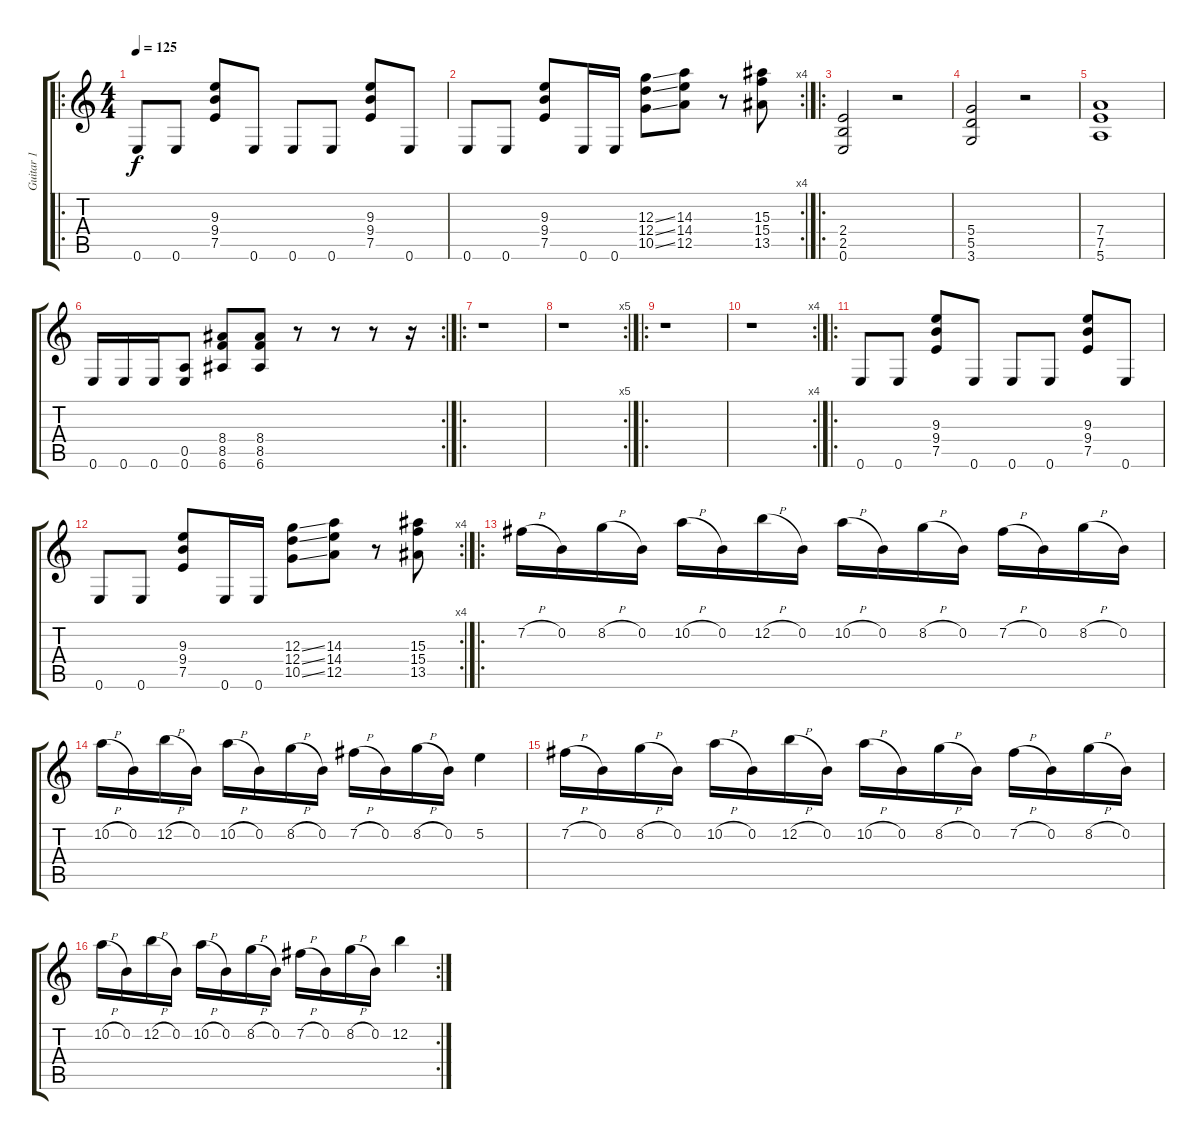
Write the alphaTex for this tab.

\track ("Guitar 1" "Guitar 1") {instrument distortionguitar}
\staff {score tabs}
\tuning (E4 B3 G3 D3 A2 E2) {hide}
\ro
\ts (4 4)
\tempo 125
\clef g2
\ks c
0.6.8{dy f} 0.6.8 (9.3 9.4 7.5).8 0.6.8 0.6.8 0.6.8 (9.3 9.4 7.5).8 0.6.8 |
\rc 4
0.6.8 0.6.8 (9.3 9.4 7.5).8 0.6.16 0.6.16 (12.3{ss} 12.4{ss} 10.5{ss}).8 (14.3 14.4 12.5).8 r.8 (15.3 15.4 13.5).8 |
\ro
(2.4 2.5 0.6).2 r.2 |
(5.4 5.5 3.6).2 r.2 |
(7.4 7.5 5.6).1 |
\rc 2
0.6.16 0.6.16 0.6.16 (0.5 0.6).8 (8.4 8.5 6.6).8 (8.4 8.5 6.6).8 r.8 r.8 r.8 r.16 |
\ro
r.1 |
\rc 5
r.1 |
\ro
r.1 |
\rc 4
r.1 |
\ro
0.6.8 0.6.8 (9.3 9.4 7.5).8 0.6.8 0.6.8 0.6.8 (9.3 9.4 7.5).8 0.6.8 |
\rc 4
0.6.8 0.6.8 (9.3 9.4 7.5).8 0.6.16 0.6.16 (12.3{ss} 12.4{ss} 10.5{ss}).8 (14.3 14.4 12.5).8 r.8 (15.3 15.4 13.5).8 |
\ro
7.2{h}.16 0.2.16 8.2{h}.16 0.2.16 10.2{h}.16 0.2.16 12.2{h}.16 0.2.16 10.2{h}.16 0.2.16 8.2{h}.16 0.2.16 7.2{h}.16 0.2.16 8.2{h}.16 0.2.16 |
10.2{h}.16 0.2.16 12.2{h}.16 0.2.16 10.2{h}.16 0.2.16 8.2{h}.16 0.2.16 7.2{h}.16 0.2.16 8.2{h}.16 0.2.16 5.2.4 |
7.2{h}.16 0.2.16 8.2{h}.16 0.2.16 10.2{h}.16 0.2.16 12.2{h}.16 0.2.16 10.2{h}.16 0.2.16 8.2{h}.16 0.2.16 7.2{h}.16 0.2.16 8.2{h}.16 0.2.16 |
\rc 2
10.2{h}.16 0.2.16 12.2{h}.16 0.2.16 10.2{h}.16 0.2.16 8.2{h}.16 0.2.16 7.2{h}.16 0.2.16 8.2{h}.16 0.2.16 12.2.4
